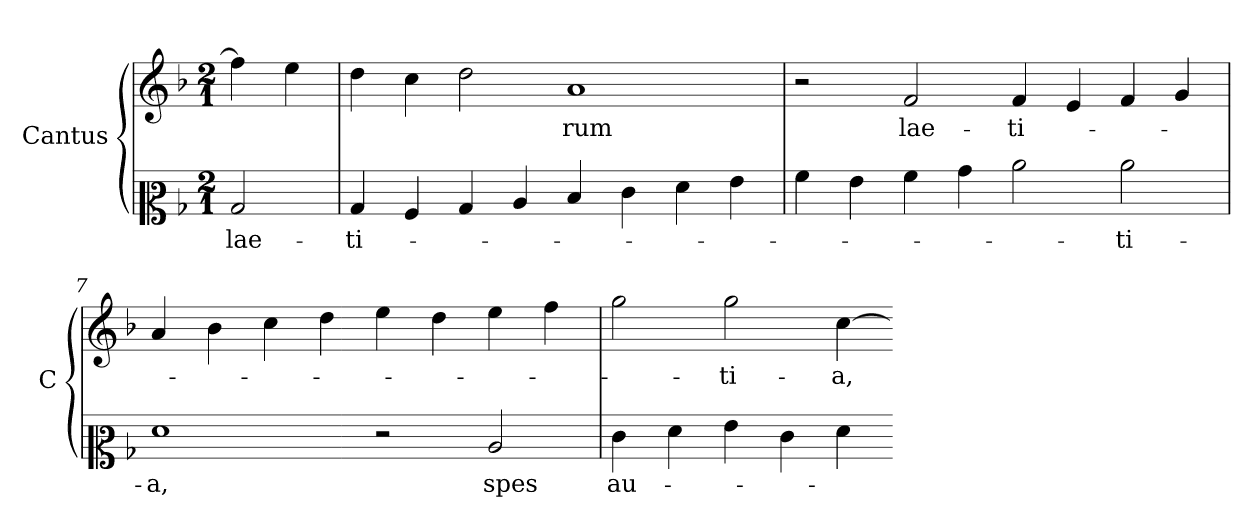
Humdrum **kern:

**kern	**text	**kern	**text
*part1	*part1	*part1	*part1
*staff2	*staff2	*staff1	*staff1
*I"Cantus	*	*	*
*I'C	*	*	*
*clefC2	*	*clefG2	*
*k[b-]	*	*k[b-]	*
*A:phr	*	*A:phr	*
*M2/1	*	*M2/1	*
=	=	=	=
2B-	lae-	4ff]	.
.	.	4ee	.
=5	=5	=5	=5
4B-	-ti-	4dd	.
4A	.	4cc	.
4B-	.	2dd	.
4c	.	.	.
4d	.	1a	-rum
4e	.	.	.
4f	.	.	.
4g	.	.	.
=6	=6	=6	=6
4a	.	2r	.
4g	.	.	.
4a	.	2f	lae-
4b-	.	.	.
2cc	.	4f	-ti-
.	.	4e	.
2cc	-ti-	4f	.
.	.	4g	.
=7	=7	=7	=7
1f	-a,	4a	.
.	.	4b-	.
.	.	4cc	.
.	.	4dd	.
2r	.	4ee	.
.	.	4dd	.
2c	spes	4ee	.
.	.	4ff	.
=8	=8	=8	=8
4e	au-	2gg	.
4f	.	.	.
4g	.	2gg	-ti-
4e	.	.	.
4f	.	[4cc	-a,
=-	=-	=-	=-
*-	*-	*-	*-
